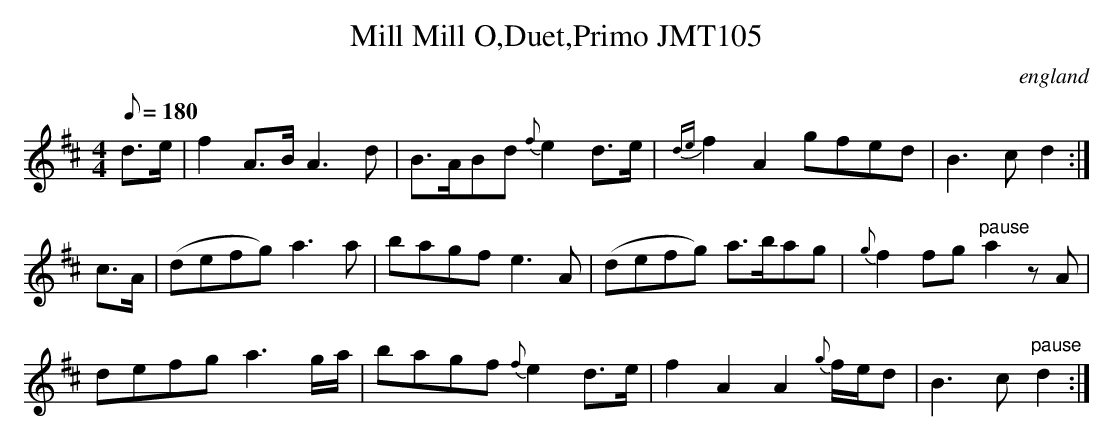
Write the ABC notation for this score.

X:1
T:Mill Mill O,Duet,Primo JMT105
O:england
M:4/4
L:1/8
Q:180
K:D
d>e|f2A>BA3d|B>ABd{f}e2d>e|{de}f2A2gfed|B3cd2:|
c>A|(defg)a3a|bagfe3A|(defg) a>bag|{g}f2fg"pause"a2zA|
defga3g/a/|bagf{f}e2d>e|f2A2A2{g}f/e/d|B3c"pause"d2:|]
